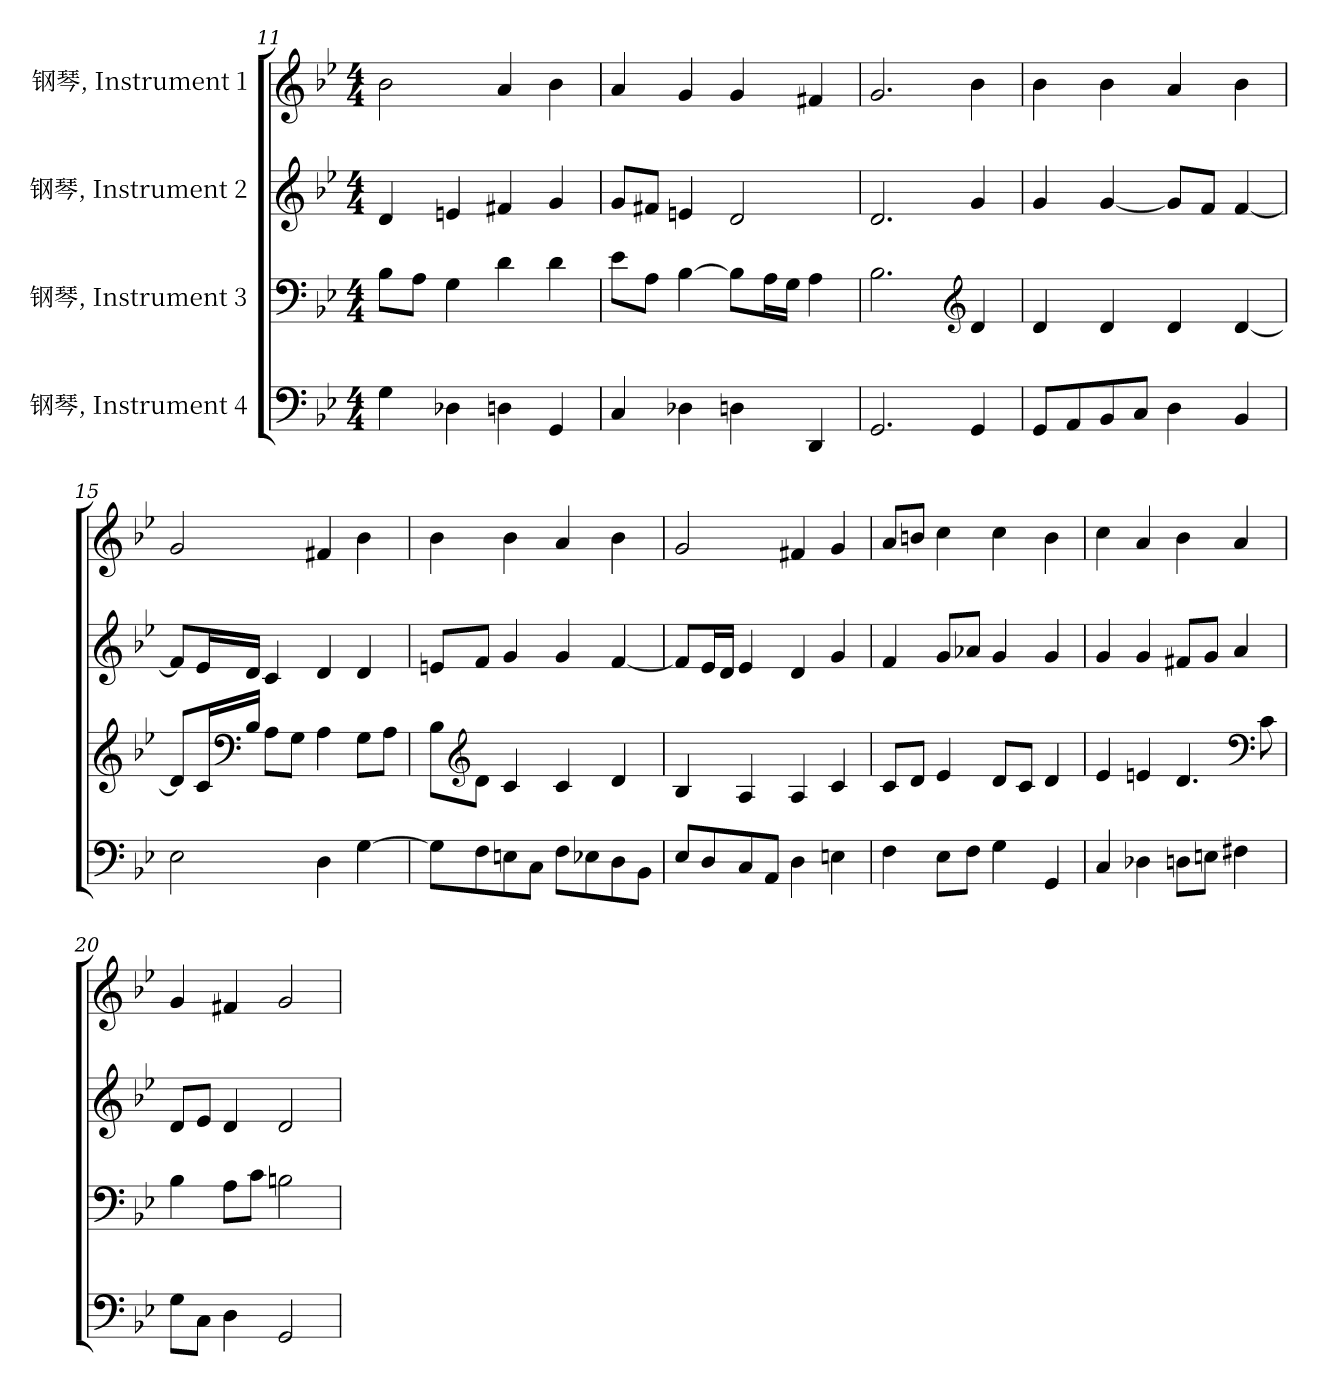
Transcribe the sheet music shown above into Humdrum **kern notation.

**kern	**kern	**kern	**kern
*part4	*part3	*part2	*part1
*staff4	*staff3	*staff2	*staff1
*I"钢琴, Instrument 4	*I"钢琴, Instrument 3	*I"钢琴, Instrument 2	*I"钢琴, Instrument 1
*clefF4	*clefF4	*clefG2	*clefG2
*k[b-e-]	*k[b-e-]	*k[b-e-]	*k[b-e-]
*M4/4	*M4/4	*M4/4	*M4/4
=11	=11	=11	=11
4G\	8B-\L	4d/	2b-\
.	8A\J	.	.
4D-X\	4G\	4en/	.
4Dn\	4d\	4f#X/	4a/
4GG/	4d\	4g/	4b-\
=12	=12	=12	=12
4C/	8e-\L	8g/L	4a/
.	8A\J	8f#X/J	.
4D-X\	[4B-\	4en/	4g/
4Dn\	8B-\L]	2d/	4g/
.	16A\L	.	.
.	16G\JJ	.	.
4DD/	4A\	.	4f#X/
=13	=13	=13	=13
2.GG/	2.B-\	2.d/	2.g/
*	*clefG2	*	*
4GG/	4d/	4g/	4b-\
=14	=14	=14	=14
8GG/L	4d/	4g/	4b-\
8AA/	.	.	.
8BB-/	4d/	[4g/	4b-\
8C/J	.	.	.
4D\	4d/	8g/L]	4a/
.	.	8f/J	.
4BB-/	[4d/	[4f/	4b-\
!!LO:PB:g=z
=15	=15	=15	=15
2E-\	8d/L]	8f/L]	2g/
.	16c/L	16e-/L	.
*	*clefF4	*	*
.	16B-/JJ	16d/JJ	.
.	8A\L	4c/	.
.	8G\J	.	.
4D\	4A\	4d/	4f#X/
[4G\	8G\L	4d/	4b-\
.	8A\J	.	.
=16	=16	=16	=16
8G\L]	8B-\L	8en/L	4b-\
*	*clefG2	*	*
8F\	8d\J	8f/J	.
8En\	4c/	4g/	4b-\
8C\J	.	.	.
8F\L	4c/	4g/	4a/
8E-X\	.	.	.
8D\	4d/	[4f/	4b-\
8BB-\J	.	.	.
=17	=17	=17	=17
8E-/L	4B-/	8f/L]	2g/
8D/	.	16e-/L	.
.	.	16d/JJ	.
8C/	4A/	4e-/	.
8AA/J	.	.	.
4D\	4A/	4d/	4f#X/
4En\	4c/	4g/	4g/
=18	=18	=18	=18
4F\	8c/L	4f/	8a/L
.	8d/J	.	8bn/J
8E-\L	4e-/	8g/L	4cc\
8F\J	.	8a-X/J	.
4G\	8d/L	4g/	4cc\
.	8c/J	.	.
4GG/	4d/	4g/	4b\
!!LO:LB:g=z
=19	=19	=19	=19
4C/	4e-/	4g/	4cc\
4D-X\	4en/	4g/	4a/
8Dn\L	4.d/	8f#X/L	4b-\
8En\J	.	8g/J	.
4F#X\	.	4a/	4a/
*	*clefF4	*	*
.	8c\	.	.
=20	=20	=20	=20
8G\L	4B-\	8d/L	4g/
8C\J	.	8e-/J	.
4D\	8A\L	4d/	4f#X/
.	8c\J	.	.
2GG/	2Bn\	2d/	2g/
=	=	=	=
*-	*-	*-	*-
